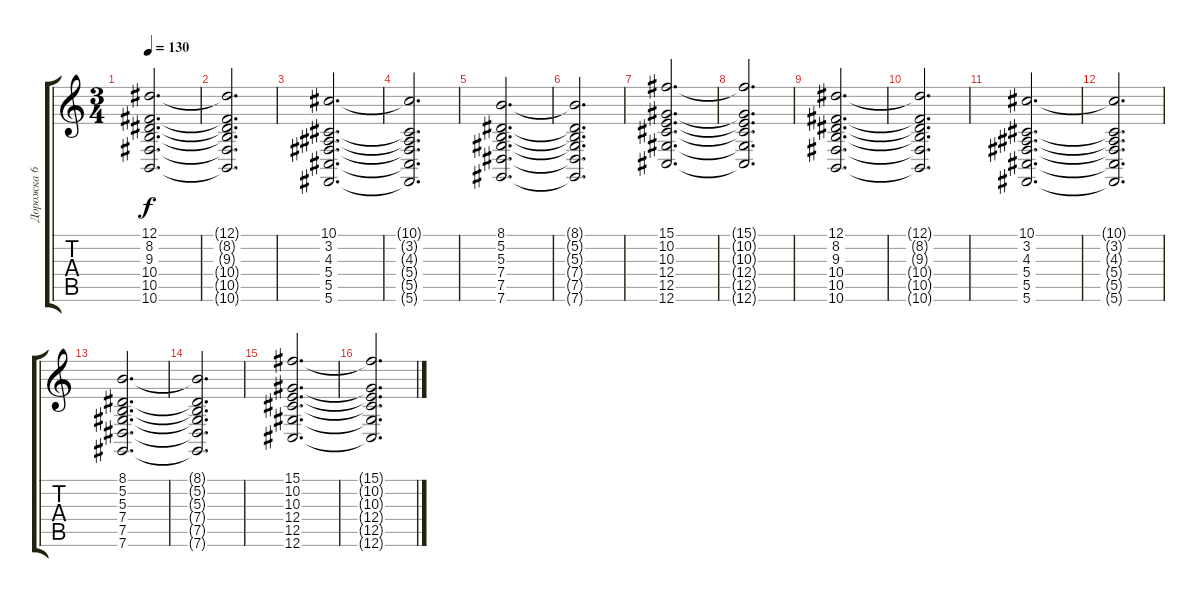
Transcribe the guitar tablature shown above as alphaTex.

\track ("Дорожка 6" "Дорожка 6") {instrument pad2warm}
\staff {score tabs}
\tuning (Eb4 Bb3 Gb3 Db3 Ab2 Db2) {hide}
\ts (3 4)
\tempo 130
\clef g2
\ks c
(12.1 8.2 9.3 10.4 10.5 10.6).2{d dy f} |
(12.1{t} 8.2{t} 9.3{t} 10.4{t} 10.5{t} 10.6{t}).2{d} |
(10.1 3.2 4.3 5.4 5.5 5.6).2{d volume 0} |
(10.1{t} 3.2{t} 4.3{t} 5.4{t} 5.5{t} 5.6{t}).2{d} |
(8.1 5.2 5.3 7.4 7.5 7.6).2{d} |
(8.1{t} 5.2{t} 5.3{t} 7.4{t} 7.5{t} 7.6{t}).2{d} |
(15.1 10.2 10.3 12.4 12.5 12.6).2{d} |
(15.1{t} 10.2{t} 10.3{t} 12.4{t} 12.5{t} 12.6{t}).2{d} |
(12.1 8.2 9.3 10.4 10.5 10.6).2{d} |
(12.1{t} 8.2{t} 9.3{t} 10.4{t} 10.5{t} 10.6{t}).2{d} |
(10.1 3.2 4.3 5.4 5.5 5.6).2{d} |
(10.1{t} 3.2{t} 4.3{t} 5.4{t} 5.5{t} 5.6{t}).2{d} |
(8.1 5.2 5.3 7.4 7.5 7.6).2{d} |
(8.1{t} 5.2{t} 5.3{t} 7.4{t} 7.5{t} 7.6{t}).2{d} |
(15.1 10.2 10.3 12.4 12.5 12.6).2{d} |
(15.1{t} 10.2{t} 10.3{t} 12.4{t} 12.5{t} 12.6{t}).2{d}
